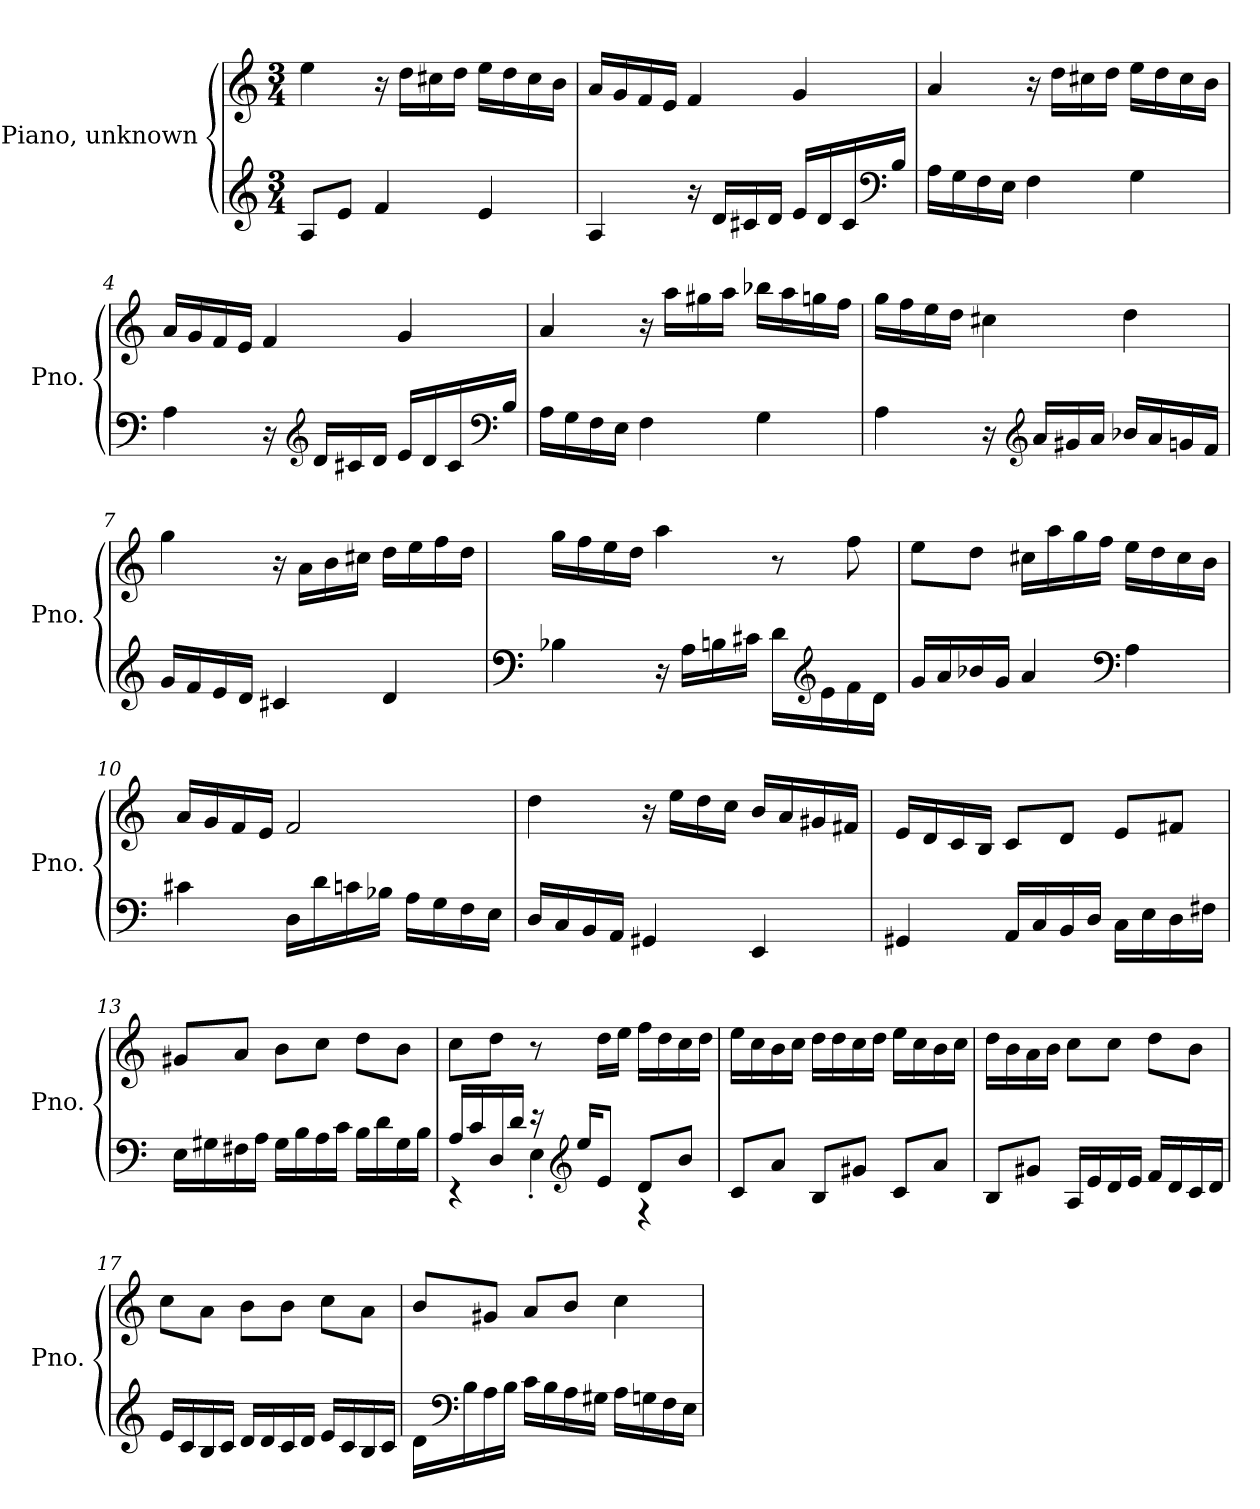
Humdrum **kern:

**kern	**kern
*part1	*part1
*staff2	*staff1
*I"Piano, unknown	*
*I'Pno.	*
*clefG2	*clefG2
*k[]	*k[]
*M3/4	*M3/4
*MM109	*MM109
=1	=1
8A/L	4ee\
8e/J	.
4f/	16r
.	16dd\LL
.	16cc#X\
.	16dd\JJ
4e/	16ee\LL
.	16dd\
.	16cc#\
.	16b\JJ
=2	=2
4A/	16a/LL
.	16g/
.	16f/
.	16e/JJ
16r	4f/
16d/LL	.
16c#X/	.
16d/JJ	.
16e/LL	4g/
16d/	.
16c#/	.
*clefF4	*
16B/JJ	.
=3	=3
16A\LL	4a/
16G\	.
16F\	.
16E\JJ	.
4F\	16r
.	16dd\LL
.	16cc#X\
.	16dd\JJ
4G\	16ee\LL
.	16dd\
.	16cc#\
.	16b\JJ
!!LO:LB:g=z
=4	=4
4A\	16a/LL
.	16g/
.	16f/
.	16e/JJ
16r	4f/
*clefG2	*
16d/LL	.
16c#X/	.
16d/JJ	.
16e/LL	4g/
16d/	.
16c#/	.
*clefF4	*
16B/JJ	.
=5	=5
16A\LL	4a/
16G\	.
16F\	.
16E\JJ	.
4F\	16r
.	16aa\LL
.	16gg#X\
.	16aa\JJ
4G\	16bb-X\LL
.	16aa\
.	16ggn\
.	16ff\JJ
!!LO:LB:g=z
=6	=6
4A\	16gg\LL
.	16ff\
.	16ee\
.	16dd\JJ
16r	4cc#X\
*clefG2	*
16a/LL	.
16g#X/	.
16a/JJ	.
16b-X/LL	4dd\
16a/	.
16gn/	.
16f/JJ	.
=7	=7
16g/LL	4gg\
16f/	.
16e/	.
16d/JJ	.
4c#X/	16r
.	16a\LL
.	16b\
.	16cc#X\JJ
4d/	16dd\LL
.	16ee\
.	16ff\
.	16dd\JJ
!!LO:LB:g=z
=8	=8
*clefF4	*
4B-X\	16gg\LL
.	16ff\
.	16ee\
.	16dd\JJ
16r	4aa\
16A\LL	.
16Bn\	.
16c#X\JJ	.
16d\LL	8r
*clefG2	*
16e\	.
16f\	8ff\
16d\JJ	.
=9	=9
16g/LL	8ee\L
16a/	.
16b-X/	8dd\J
16g/JJ	.
4a/	16cc#X\LL
.	16aa\
.	16gg\
.	16ff\JJ
*clefF4	*
4A\	16ee\LL
.	16dd\
.	16cc#\
.	16b\JJ
=10	=10
4c#X\	16a/LL
.	16g/
.	16f/
.	16e/JJ
16D\LL	2f/
16d\	.
16cn\	.
16B-X\JJ	.
16A\LL	.
16G\	.
16F\	.
16E\JJ	.
!!LO:LB:g=z
=11	=11
16D/LL	4dd\
16C/	.
16BB/	.
16AA/JJ	.
4GG#X/	16r
.	16ee\LL
.	16dd\
.	16cc\JJ
4EE/	16b/LL
.	16a/
.	16g#X/
.	16f#X/JJ
=12	=12
4GG#X/	16e/LL
.	16d/
.	16c/
.	16B/JJ
16AA/LL	8c/L
16C/	.
16BB/	8d/J
16D/JJ	.
16C\LL	8e/L
16E\	.
16D\	8f#X/J
16F#X\JJ	.
=13	=13
16E\LL	8g#X/L
16G#X\	.
16F#X\	8a/J
16A\JJ	.
16G#\LL	8b\L
16B\	.
16A\	8cc\J
16c\JJ	.
16B\LL	8dd\L
16d\	.
16G#\	8b\J
16B\JJ	.
!!LO:LB:g=z
=14	=14
*^	*
16A/LL	4r	8cc\L
16c/	.	.
16D/	.	8dd\J
16d/JJ	.	.
16r	4E'\	8r
*clefG2	*	*
16ee/KL	.	.
8e/J	.	16dd\LL
.	.	16ee\JJ
8d/L	4r	16ff\LL
.	.	16dd\
8b/J	.	16cc\
.	.	16dd\JJ
*v	*v	*
=15	=15
8c/L	16ee\LL
.	16cc\
8a/J	16b\
.	16cc\JJ
8B/L	16dd\LL
.	16dd\
8g#X/J	16cc\
.	16dd\JJ
8c/L	16ee\LL
.	16cc\
8a/J	16b\
.	16cc\JJ
=16	=16
8B/L	16dd\LL
.	16b\
8g#X/J	16a\
.	16b\JJ
16A/LL	8cc\L
16e/	.
16d/	8cc\J
16e/JJ	.
16f/LL	8dd\L
16d/	.
16c/	8b\J
16d/JJ	.
!!LO:PB:g=z
=17	=17
16e/LL	8cc\L
16c/	.
16B/	8a\J
16c/JJ	.
16d/LL	8b\L
16d/	.
16c/	8b\J
16d/JJ	.
16e/LL	8cc\L
16c/	.
16B/	8a\J
16c/JJ	.
=18	=18
16d\LL	8b/L
*clefF4	*
16B\	.
16A\	8g#X/J
16B\JJ	.
16c\LL	8a/L
16B\	.
16A\	8b/J
16G#X\JJ	.
16A\LL	4cc\
16Gn\	.
16F\	.
16E\JJ	.
=	=
*-	*-
